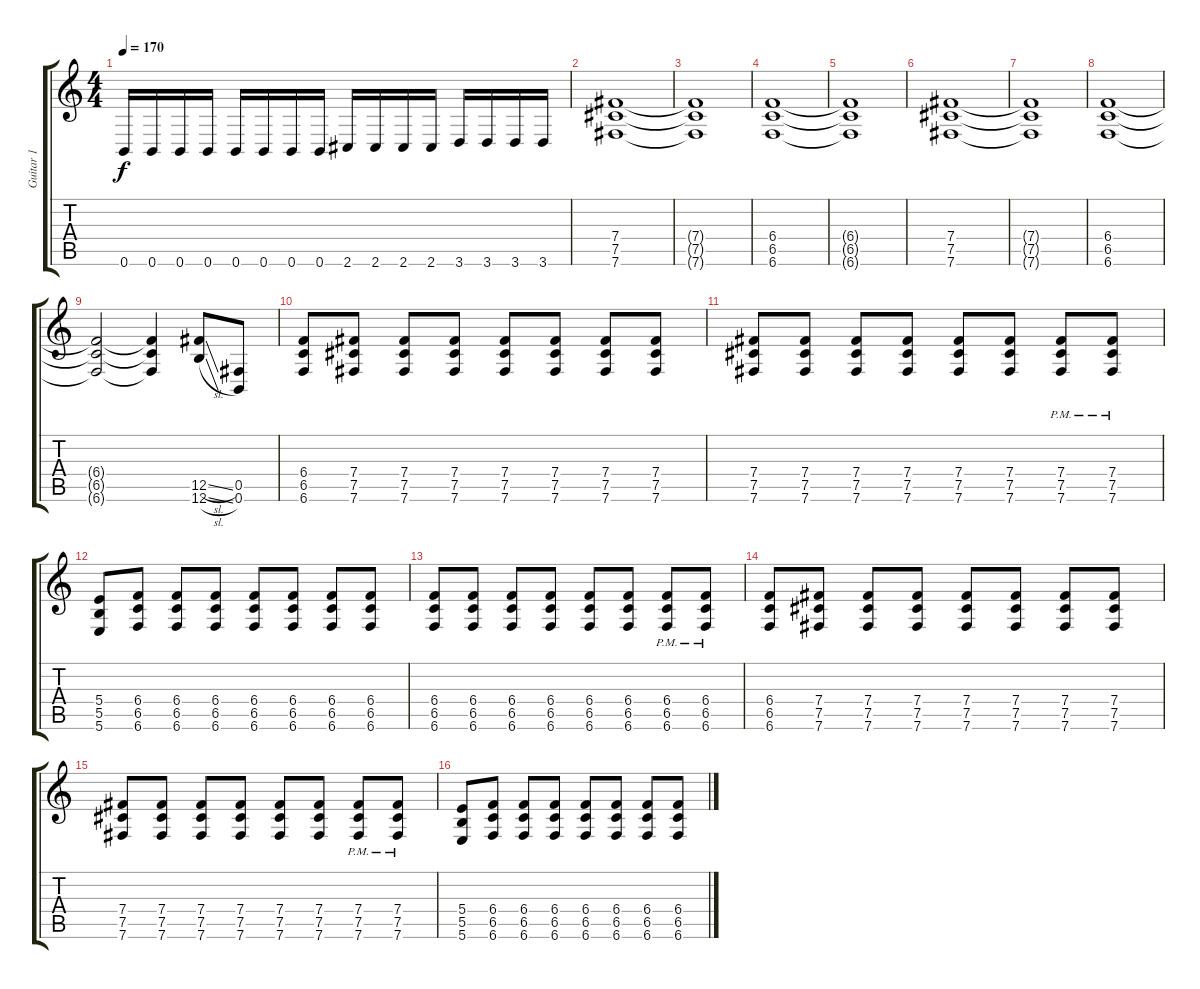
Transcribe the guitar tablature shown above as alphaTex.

\track ("Guitar 1" "Guitar 1") {instrument distortionguitar}
\staff {score tabs}
\tuning (Db4 Ab3 E3 B2 Gb2 B1) {hide}
\ts (4 4)
\tempo 170
\clef g2
\ks c
0.6.16{dy f} 0.6.16 0.6.16 0.6.16 0.6.16 0.6.16 0.6.16 0.6.16 2.6.16 2.6.16 2.6.16 2.6.16 3.6.16 3.6.16 3.6.16 3.6.16 |
(7.4 7.5 7.6).1 |
(7.4{t} 7.5{t} 7.6{t}).1 |
(6.4 6.5 6.6).1 |
(6.4{t} 6.5{t} 6.6{t}).1 |
(7.4 7.5 7.6).1 |
(7.4{t} 7.5{t} 7.6{t}).1 |
(6.4 6.5 6.6).1 |
(6.4{t} 6.5{t} 6.6{t}).2 (6.4{t} 6.5{t} 6.6{t}).4 (12.5{sl} 12.6{sl}).8 (0.5 0.6).8 |
(6.4 6.5 6.6).8 (7.4 7.5 7.6).8 (7.4 7.5 7.6).8 (7.4 7.5 7.6).8 (7.4 7.5 7.6).8 (7.4 7.5 7.6).8 (7.4 7.5 7.6).8 (7.4 7.5 7.6).8 |
(7.4 7.5 7.6).8 (7.4 7.5 7.6).8 (7.4 7.5 7.6).8 (7.4 7.5 7.6).8 (7.4 7.5 7.6).8 (7.4 7.5 7.6).8 (7.4{pm} 7.5{pm} 7.6{pm}).8 (7.4{pm} 7.5{pm} 7.6{pm}).8 |
(5.4 5.5 5.6).8 (6.4 6.5 6.6).8 (6.4 6.5 6.6).8 (6.4 6.5 6.6).8 (6.4 6.5 6.6).8 (6.4 6.5 6.6).8 (6.4 6.5 6.6).8 (6.4 6.5 6.6).8 |
(6.4 6.5 6.6).8 (6.4 6.5 6.6).8 (6.4 6.5 6.6).8 (6.4 6.5 6.6).8 (6.4 6.5 6.6).8 (6.4 6.5 6.6).8 (6.4{pm} 6.5{pm} 6.6{pm}).8 (6.4{pm} 6.5{pm} 6.6{pm}).8 |
(6.4 6.5 6.6).8 (7.4 7.5 7.6).8 (7.4 7.5 7.6).8 (7.4 7.5 7.6).8 (7.4 7.5 7.6).8 (7.4 7.5 7.6).8 (7.4 7.5 7.6).8 (7.4 7.5 7.6).8 |
(7.4 7.5 7.6).8 (7.4 7.5 7.6).8 (7.4 7.5 7.6).8 (7.4 7.5 7.6).8 (7.4 7.5 7.6).8 (7.4 7.5 7.6).8 (7.4{pm} 7.5{pm} 7.6{pm}).8 (7.4{pm} 7.5{pm} 7.6{pm}).8 |
(5.4 5.5 5.6).8 (6.4 6.5 6.6).8 (6.4 6.5 6.6).8 (6.4 6.5 6.6).8 (6.4 6.5 6.6).8 (6.4 6.5 6.6).8 (6.4 6.5 6.6).8 (6.4 6.5 6.6).8
